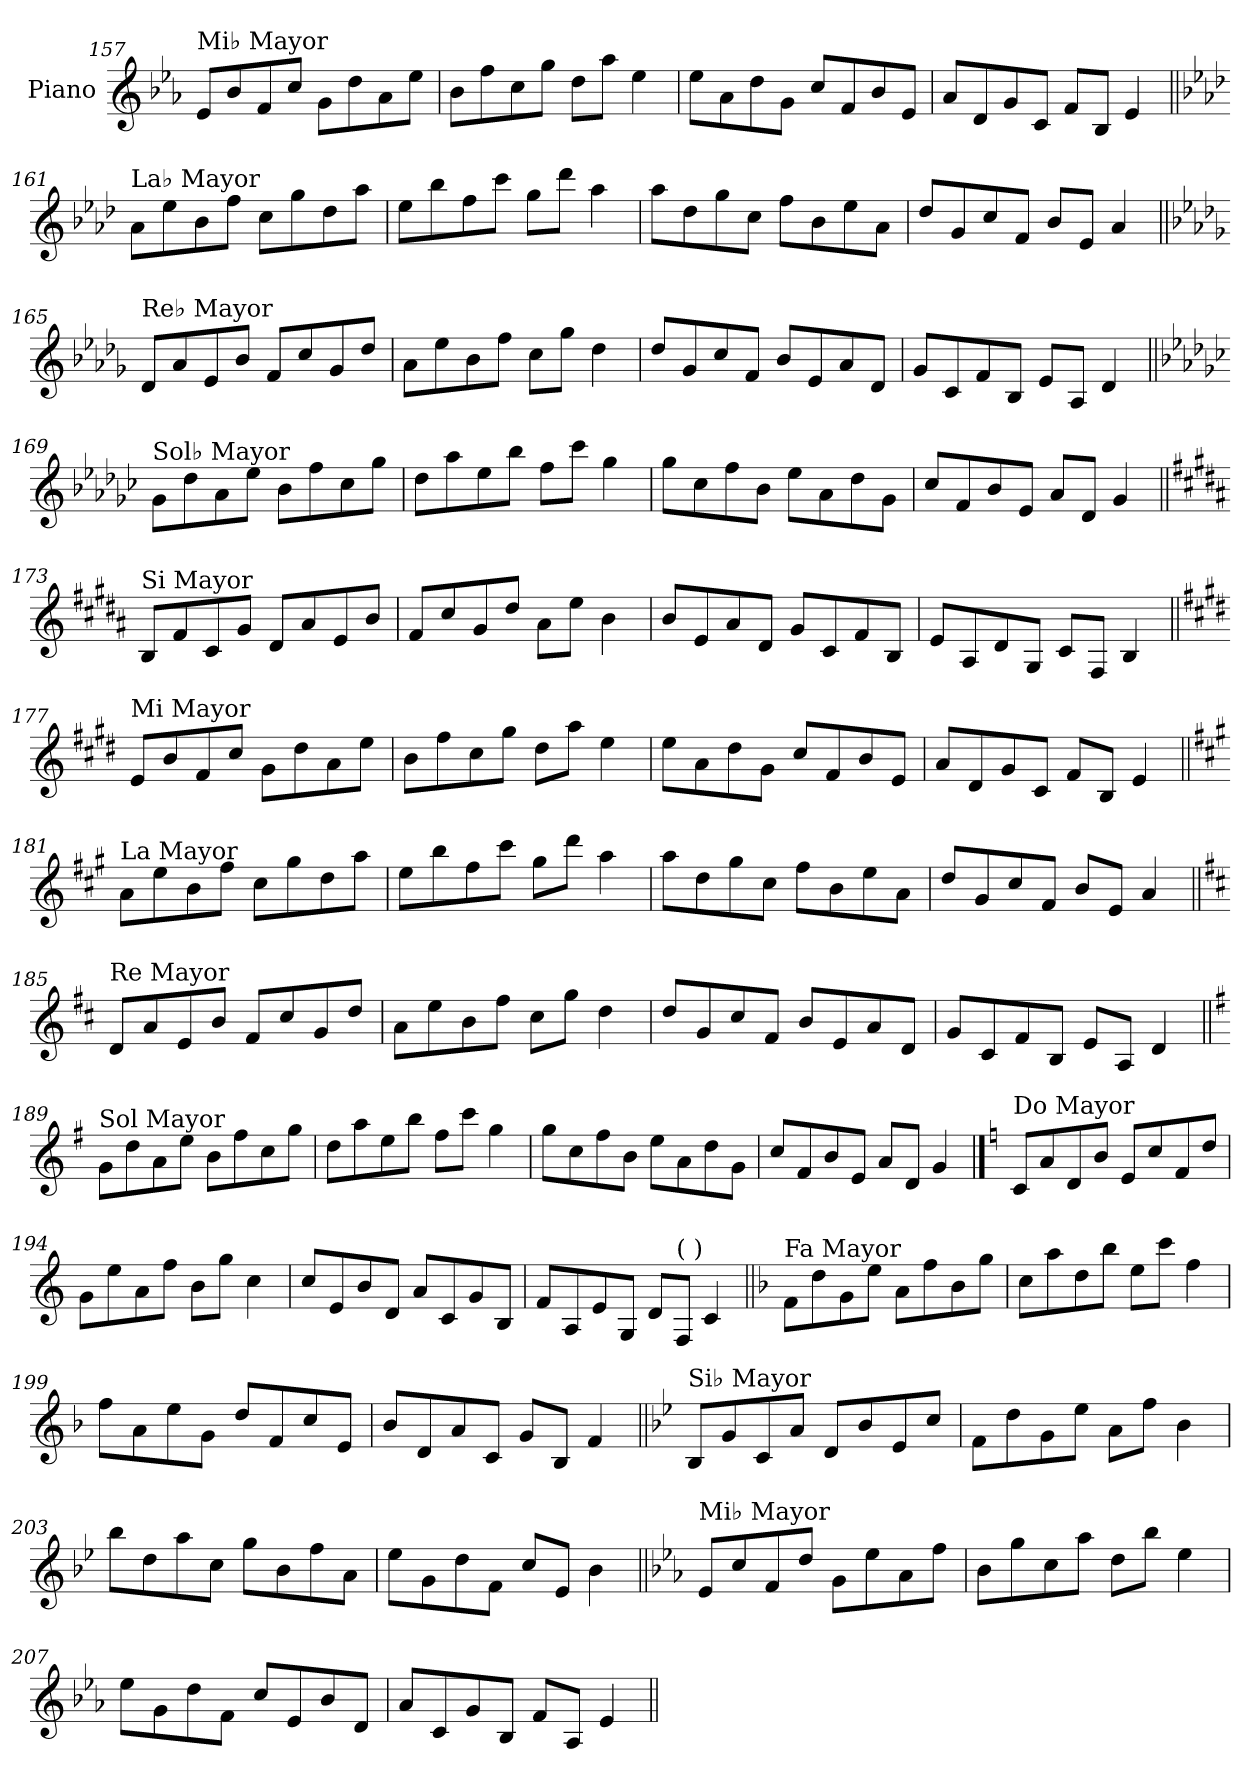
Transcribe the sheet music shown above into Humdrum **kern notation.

**kern
*part1
*staff1
*I"Piano
*I'Pno.
!!LO:LB:g=z
*clefG2
*k[b-e-a-]
=157
!LO:TX:a:t=Mi♭ Mayor
8e-/L
8b-/
8f/
8cc/J
8g\L
8dd\
8a-\
8ee-\J
=158
8b-\L
8ff\
8cc\
8gg\J
8dd\L
8aa-\J
4ee-\
=159
8ee-\L
8a-\
8dd\
8g\J
8cc/L
8f/
8b-/
8e-/J
=160
8a-/L
8d/
8g/
8c/J
8f/L
8B-/J
4e-/
!!LO:LB:g=z
=161||
*k[b-e-a-d-]
!LO:TX:a:t=La♭ Mayor
8a-\L
8ee-\
8b-\
8ff\J
8cc\L
8gg\
8dd-\
8aa-\J
=162
8ee-\L
8bb-\
8ff\
8ccc\J
8gg\L
8ddd-\J
4aa-\
=163
8aa-\L
8dd-\
8gg\
8cc\J
8ff\L
8b-\
8ee-\
8a-\J
=164
8dd-/L
8g/
8cc/
8f/J
8b-/L
8e-/J
4a-/
!!LO:LB:g=z
=165||
*k[b-e-a-d-g-]
!LO:TX:a:t=Re♭ Mayor
8d-/L
8a-/
8e-/
8b-/J
8f/L
8cc/
8g-/
8dd-/J
=166
8a-\L
8ee-\
8b-\
8ff\J
8cc\L
8gg-\J
4dd-\
=167
8dd-/L
8g-/
8cc/
8f/J
8b-/L
8e-/
8a-/
8d-/J
=168
8g-/L
8c/
8f/
8B-/J
8e-/L
8A-/J
4d-/
!!LO:LB:g=z
=169||
*k[b-e-a-d-g-c-]
!LO:TX:a:t=Sol♭ Mayor
8g-\L
8dd-\
8a-\
8ee-\J
8b-\L
8ff\
8cc-\
8gg-\J
=170
8dd-\L
8aa-\
8ee-\
8bb-\J
8ff\L
8ccc-\J
4gg-\
=171
8gg-\L
8cc-\
8ff\
8b-\J
8ee-\L
8a-\
8dd-\
8g-\J
=172
8cc-/L
8f/
8b-/
8e-/J
8a-/L
8d-/J
4g-/
!!LO:LB:g=z
=173||
*k[f#c#g#d#a#]
!LO:TX:a:t=Si Mayor
8B/L
8f#/
8c#/
8g#/J
8d#/L
8a#/
8e/
8b/J
=174
8f#/L
8cc#/
8g#/
8dd#/J
8a#\L
8ee\J
4b\
=175
8b/L
8e/
8a#/
8d#/J
8g#/L
8c#/
8f#/
8B/J
=176
8e/L
8A#/
8d#/
8G#/J
8c#/L
8F#/J
4B/
!!LO:LB:g=z
=177||
*k[f#c#g#d#]
!LO:TX:a:t=Mi Mayor
8e/L
8b/
8f#/
8cc#/J
8g#\L
8dd#\
8a\
8ee\J
=178
8b\L
8ff#\
8cc#\
8gg#\J
8dd#\L
8aa\J
4ee\
=179
8ee\L
8a\
8dd#\
8g#\J
8cc#/L
8f#/
8b/
8e/J
=180
8a/L
8d#/
8g#/
8c#/J
8f#/L
8B/J
4e/
!!LO:LB:g=z
=181||
*k[f#c#g#]
!LO:TX:a:t=La Mayor
8a\L
8ee\
8b\
8ff#\J
8cc#\L
8gg#\
8dd\
8aa\J
=182
8ee\L
8bb\
8ff#\
8ccc#\J
8gg#\L
8ddd\J
4aa\
=183
8aa\L
8dd\
8gg#\
8cc#\J
8ff#\L
8b\
8ee\
8a\J
=184
8dd/L
8g#/
8cc#/
8f#/J
8b/L
8e/J
4a/
!!LO:LB:g=z
=185||
*k[f#c#]
!LO:TX:a:t=Re Mayor
8d/L
8a/
8e/
8b/J
8f#/L
8cc#/
8g/
8dd/J
=186
8a\L
8ee\
8b\
8ff#\J
8cc#\L
8gg\J
4dd\
=187
8dd/L
8g/
8cc#/
8f#/J
8b/L
8e/
8a/
8d/J
=188
8g/L
8c#/
8f#/
8B/J
8e/L
8A/J
4d/
!!LO:LB:g=z
=189||
*k[f#]
!LO:TX:a:t=Sol Mayor
8g\L
8dd\
8a\
8ee\J
8b\L
8ff#\
8cc\
8gg\J
=190
8dd\L
8aa\
8ee\
8bb\J
8ff#\L
8ccc\J
4gg\
=191
8gg\L
8cc\
8ff#\
8b\J
8ee\L
8a\
8dd\
8g\J
=192
8cc/L
8f#/
8b/
8e/J
8a/L
8d/J
4g/
!!LO:PB:g=z
==193
*k[]
!LO:TX:a:t=Do Mayor
8c/L
8a/
8d/
8b/J
8e/L
8cc/
8f/
8dd/J
=194
8g\L
8ee\
8a\
8ff\J
8b\L
8gg\J
4cc\
=195
8cc/L
8e/
8b/
8d/J
8a/L
8c/
8g/
8B/J
=196
8f/L
8A/
8e/
8G/J
8d/L
!LO:TX:a:t=(    )
8F/J
4c/
!!LO:LB:g=z
=197||
*k[b-]
!LO:TX:a:t=Fa Mayor
8f\L
8dd\
8g\
8ee\J
8a\L
8ff\
8b-\
8gg\J
=198
8cc\L
8aa\
8dd\
8bb-\J
8ee\L
8ccc\J
4ff\
=199
8ff\L
8a\
8ee\
8g\J
8dd/L
8f/
8cc/
8e/J
=200
8b-/L
8d/
8a/
8c/J
8g/L
8B-/J
4f/
!!LO:LB:g=z
=201||
*k[b-e-]
!LO:TX:a:t=Si♭ Mayor
8B-/L
8g/
8c/
8a/J
8d/L
8b-/
8e-/
8cc/J
=202
8f\L
8dd\
8g\
8ee-\J
8a\L
8ff\J
4b-\
=203
8bb-\L
8dd\
8aa\
8cc\J
8gg\L
8b-\
8ff\
8a\J
=204
8ee-\L
8g\
8dd\
8f\J
8cc/L
8e-/J
4b-\
!!LO:LB:g=z
=205||
*k[b-e-a-]
!LO:TX:a:t=Mi♭ Mayor
8e-/L
8cc/
8f/
8dd/J
8g\L
8ee-\
8a-\
8ff\J
=206
8b-\L
8gg\
8cc\
8aa-\J
8dd\L
8bb-\J
4ee-\
=207
8ee-\L
8g\
8dd\
8f\J
8cc/L
8e-/
8b-/
8d/J
=208
8a-/L
8c/
8g/
8B-/J
8f/L
8A-/J
4e-/
=||
*-
